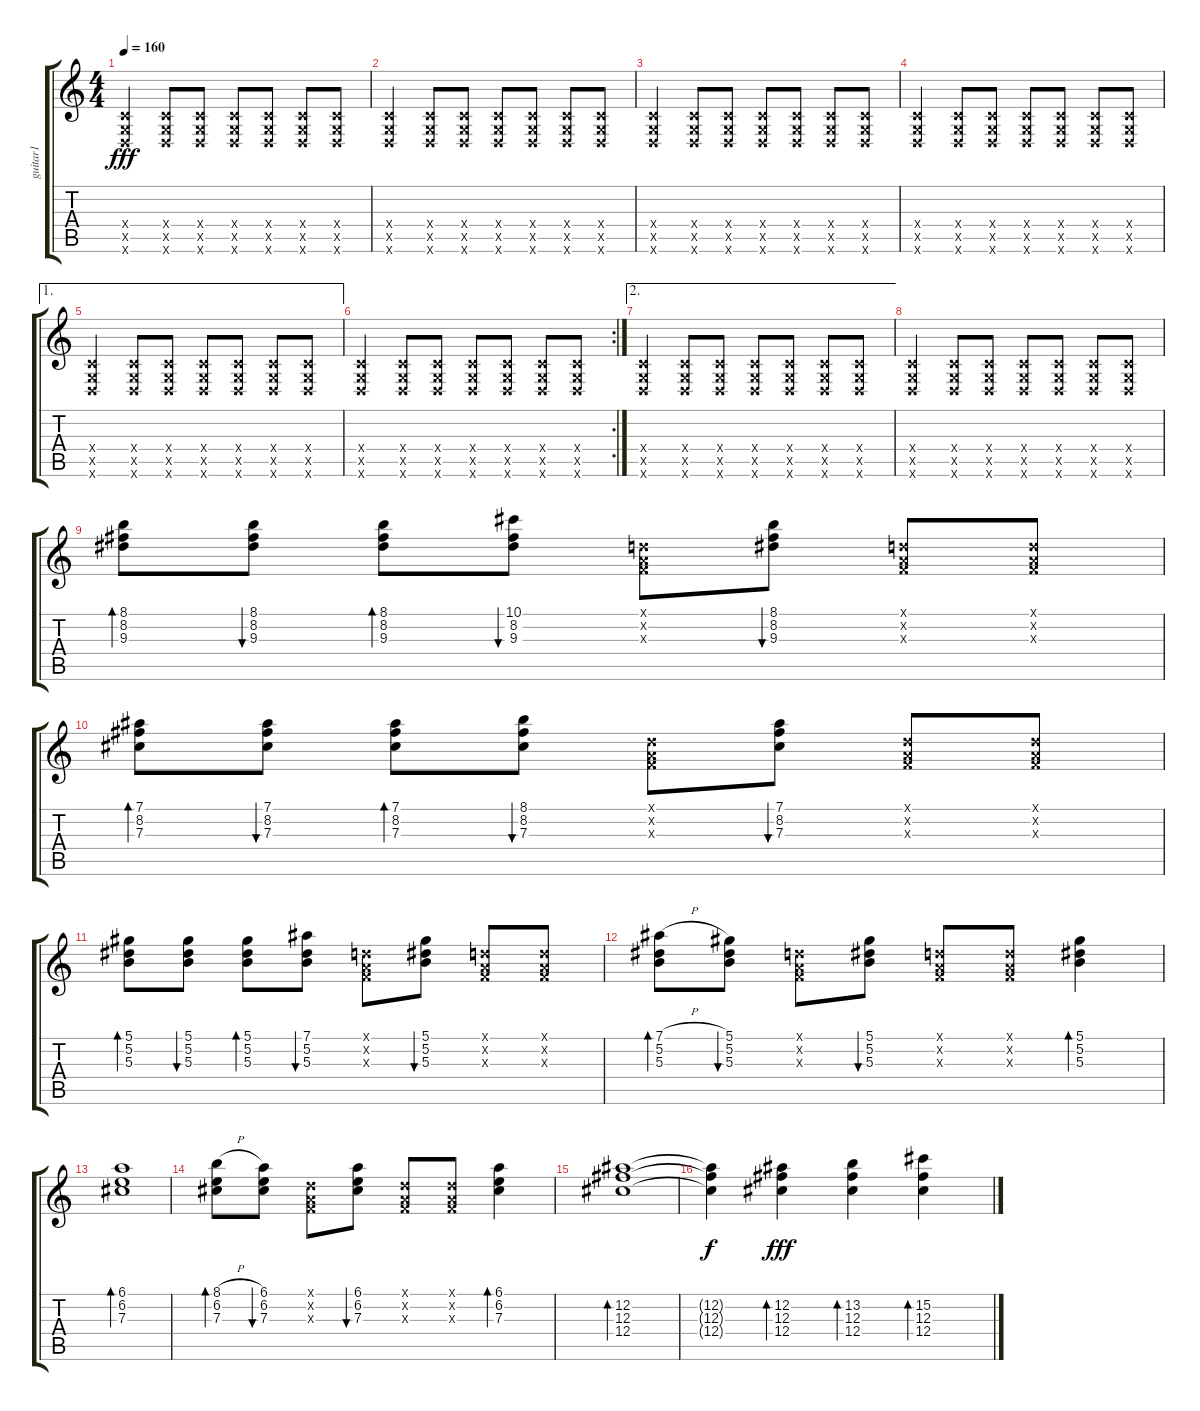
\track ("guitar1" "guitar1") {instrument electricguitarclean}
\staff {score tabs}
\tuning (Eb4 Bb3 Gb3 Db3 Ab2 Eb2) {hide}
\ts (4 4)
\tempo 160
\clef g2
\ks c
(-1.4{x} -1.5{x} -1.6{x}).4{dy fff} (-1.4{x} -1.5{x} -1.6{x}).8 (-1.4{x} -1.5{x} -1.6{x}).8 (-1.4{x} -1.5{x} -1.6{x}).8 (-1.4{x} -1.5{x} -1.6{x}).8 (-1.4{x} -1.5{x} -1.6{x}).8 (-1.4{x} -1.5{x} -1.6{x}).8 |
(-1.4{x} -1.5{x} -1.6{x}).4 (-1.4{x} -1.5{x} -1.6{x}).8 (-1.4{x} -1.5{x} -1.6{x}).8 (-1.4{x} -1.5{x} -1.6{x}).8 (-1.4{x} -1.5{x} -1.6{x}).8 (-1.4{x} -1.5{x} -1.6{x}).8 (-1.4{x} -1.5{x} -1.6{x}).8 |
(-1.4{x} -1.5{x} -1.6{x}).4 (-1.4{x} -1.5{x} -1.6{x}).8 (-1.4{x} -1.5{x} -1.6{x}).8 (-1.4{x} -1.5{x} -1.6{x}).8 (-1.4{x} -1.5{x} -1.6{x}).8 (-1.4{x} -1.5{x} -1.6{x}).8 (-1.4{x} -1.5{x} -1.6{x}).8 |
(-1.4{x} -1.5{x} -1.6{x}).4 (-1.4{x} -1.5{x} -1.6{x}).8 (-1.4{x} -1.5{x} -1.6{x}).8 (-1.4{x} -1.5{x} -1.6{x}).8 (-1.4{x} -1.5{x} -1.6{x}).8 (-1.4{x} -1.5{x} -1.6{x}).8 (-1.4{x} -1.5{x} -1.6{x}).8 |
\ae 1
(-1.4{x} -1.5{x} -1.6{x}).4 (-1.4{x} -1.5{x} -1.6{x}).8 (-1.4{x} -1.5{x} -1.6{x}).8 (-1.4{x} -1.5{x} -1.6{x}).8 (-1.4{x} -1.5{x} -1.6{x}).8 (-1.4{x} -1.5{x} -1.6{x}).8 (-1.4{x} -1.5{x} -1.6{x}).8 |
\rc 2
(-1.4{x} -1.5{x} -1.6{x}).4 (-1.4{x} -1.5{x} -1.6{x}).8 (-1.4{x} -1.5{x} -1.6{x}).8 (-1.4{x} -1.5{x} -1.6{x}).8 (-1.4{x} -1.5{x} -1.6{x}).8 (-1.4{x} -1.5{x} -1.6{x}).8 (-1.4{x} -1.5{x} -1.6{x}).8 |
\ae 2
(-1.4{x} -1.5{x} -1.6{x}).4 (-1.4{x} -1.5{x} -1.6{x}).8 (-1.4{x} -1.5{x} -1.6{x}).8 (-1.4{x} -1.5{x} -1.6{x}).8 (-1.4{x} -1.5{x} -1.6{x}).8 (-1.4{x} -1.5{x} -1.6{x}).8 (-1.4{x} -1.5{x} -1.6{x}).8 |
(-1.4{x} -1.5{x} -1.6{x}).4 (-1.4{x} -1.5{x} -1.6{x}).8 (-1.4{x} -1.5{x} -1.6{x}).8 (-1.4{x} -1.5{x} -1.6{x}).8 (-1.4{x} -1.5{x} -1.6{x}).8 (-1.4{x} -1.5{x} -1.6{x}).8 (-1.4{x} -1.5{x} -1.6{x}).8 |
(8.1 8.2 9.3).8{bd 30 instrument electricguitarclean} (8.1 8.2 9.3).8{bu 30} (8.1 8.2 9.3).8{bd 30} (10.1 8.2 9.3).8{bu 30} (-1.1{x} -1.2{x} -1.3{x}).8 (8.1 8.2 9.3).8{bu 30} (-1.1{x} -1.2{x} -1.3{x}).8 (-1.1{x} -1.2{x} -1.3{x}).8 |
(7.1 8.2 7.3).8{bd 30} (7.1 8.2 7.3).8{bu 30} (7.1 8.2 7.3).8{bd 30} (8.1 8.2 7.3).8{bu 30} (-1.1{x} -1.2{x} -1.3{x}).8 (7.1 8.2 7.3).8{bu 30} (-1.1{x} -1.2{x} -1.3{x}).8 (-1.1{x} -1.2{x} -1.3{x}).8 |
(5.1 5.2 5.3).8{bd 30} (5.1 5.2 5.3).8{bu 30} (5.1 5.2 5.3).8{bd 30} (7.1 5.2 5.3).8{bu 30} (-1.1{x} -1.2{x} -1.3{x}).8 (5.1 5.2 5.3).8{bu 30} (-1.1{x} -1.2{x} -1.3{x}).8 (-1.1{x} -1.2{x} -1.3{x}).8 |
(7.1{h} 5.2 5.3).8{bd 30} (5.1 5.2 5.3).8{bu 30} (-1.1{x} -1.2{x} -1.3{x}).8 (5.1 5.2 5.3).8{bu 30} (-1.1{x} -1.2{x} -1.3{x}).8 (-1.1{x} -1.2{x} -1.3{x}).8 (5.1 5.2 5.3).4{bd 30} |
(6.1 6.2 7.3).1{bd 480} |
(8.1{h} 6.2 7.3).8{bd 30} (6.1 6.2 7.3).8{bu 30} (-1.1{x} -1.2{x} -1.3{x}).8 (6.1 6.2 7.3).8{bu 30} (-1.1{x} -1.2{x} -1.3{x}).8 (-1.1{x} -1.2{x} -1.3{x}).8 (6.1 6.2 7.3).4{bd 30} |
(12.2 12.3 12.4).1{bd 480} |
(12.2{t} 12.3{t} 12.4{t}).4{dy f} (12.2 12.3 12.4).4{bd 240 dy fff} (13.2 12.3 12.4).4{bd 240} (15.2 12.3 12.4).4{bd 240}
